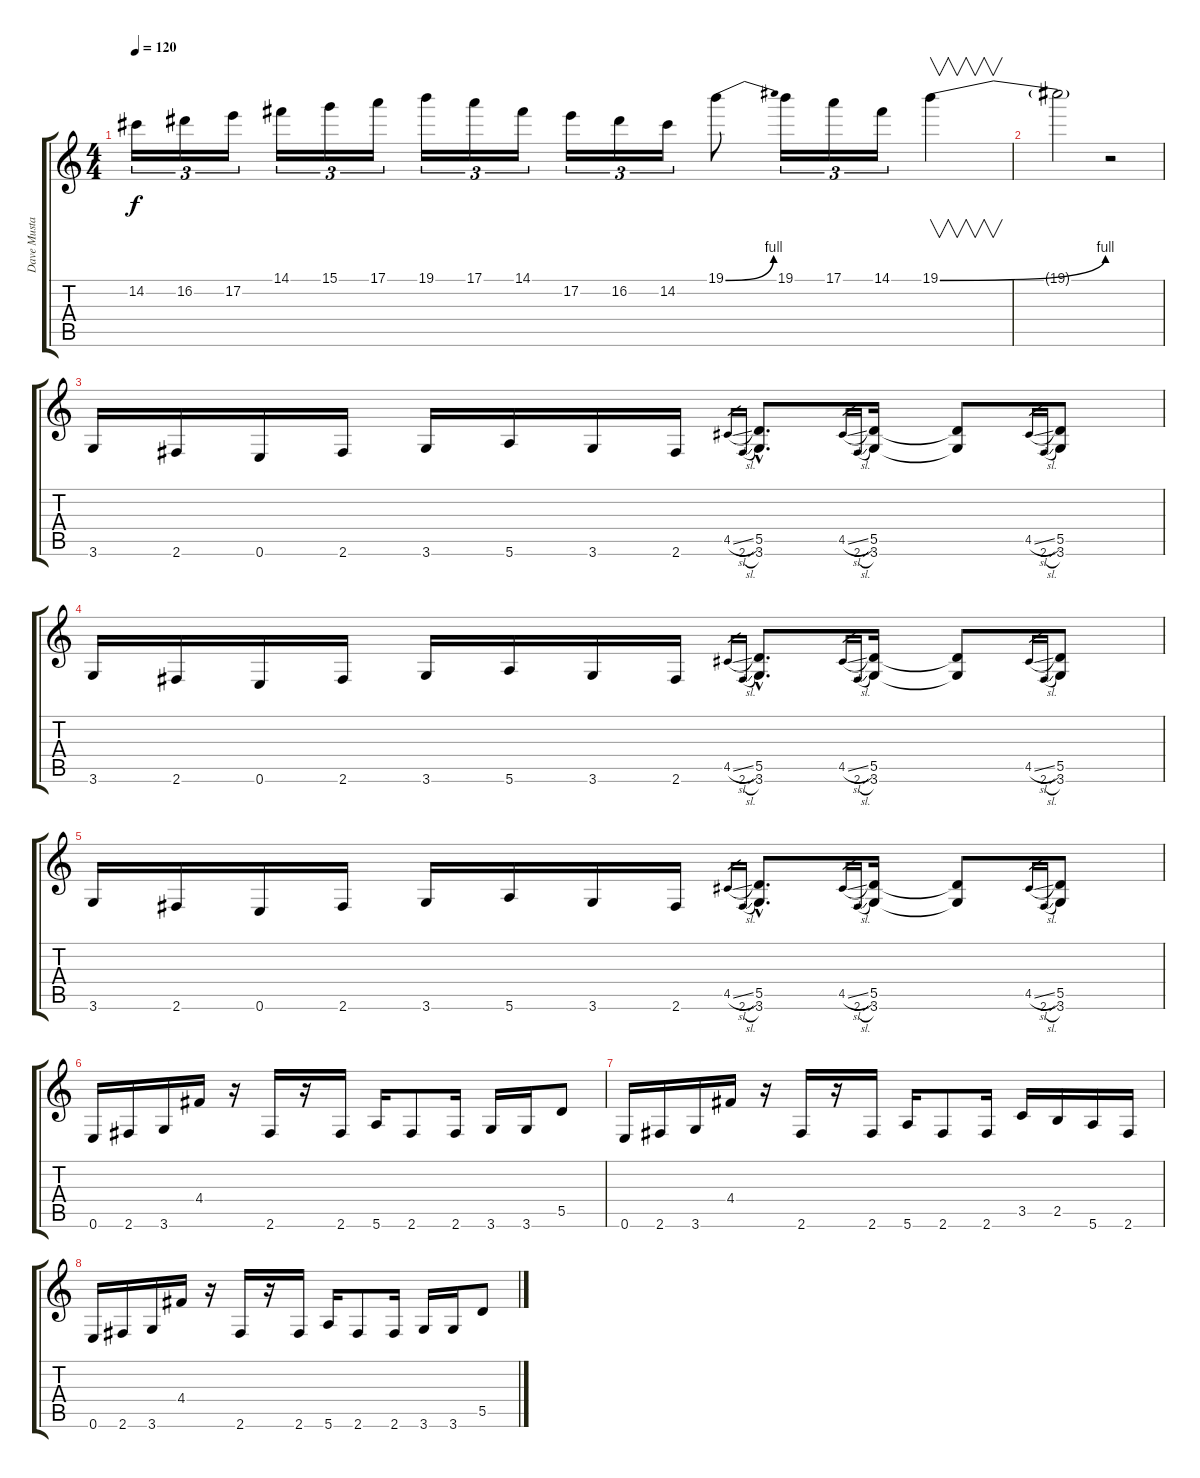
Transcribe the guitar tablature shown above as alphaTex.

\track ("Dave Mustaine" "Dave Musta") {instrument distortionguitar}
\staff {score tabs}
\tuning (E4 B3 G3 D3 A2 E2) {hide}
\ts (4 4)
\tempo 120
\clef g2
\ks c
14.2.16{tu (3 2) dy f} 16.2.16{tu (3 2)} 17.2.16{tu (3 2)} 14.1.16{tu (3 2)} 15.1.16{tu (3 2)} 17.1.16{tu (3 2)} 19.1.16{tu (3 2)} 17.1.16{tu (3 2)} 14.1.16{tu (3 2)} 17.2.16{tu (3 2)} 16.2.16{tu (3 2)} 14.2.16{tu (3 2)} 19.1{be (bend 0 0 60 4)}.8 19.1.16{tu (3 2)} 17.1.16{tu (3 2)} 14.1.16{tu (3 2)} 19.1{be (bend 0 0 60 4)}.4{v} |
19.1{t}.2 r.2 |
3.6.16 2.6.16 0.6.16 2.6.16 3.6.16 5.6.16 3.6.16 2.6.16 4.5{sl}.16{gr} 2.6{sl}.16{gr} (5.5{hac} 3.6{hac}).8{d} 4.5{sl}.16{gr} 2.6{sl}.16{gr} (5.5 3.6).16 (5.5{t} 3.6{t}).8 4.5{sl}.16{gr} 2.6{sl}.16{gr} (5.5 3.6).8 |
3.6.16 2.6.16 0.6.16 2.6.16 3.6.16 5.6.16 3.6.16 2.6.16 4.5{sl}.16{gr} 2.6{sl}.16{gr} (5.5{hac} 3.6{hac}).8{d} 4.5{sl}.16{gr} 2.6{sl}.16{gr} (5.5 3.6).16 (5.5{t} 3.6{t}).8 4.5{sl}.16{gr} 2.6{sl}.16{gr} (5.5 3.6).8 |
3.6.16 2.6.16 0.6.16 2.6.16 3.6.16 5.6.16 3.6.16 2.6.16 4.5{sl}.16{gr} 2.6{sl}.16{gr} (5.5{hac} 3.6{hac}).8{d} 4.5{sl}.16{gr} 2.6{sl}.16{gr} (5.5 3.6).16 (5.5{t} 3.6{t}).8 4.5{sl}.16{gr} 2.6{sl}.16{gr} (5.5 3.6).8 |
0.6.16 2.6.16 3.6.16 4.4.16 r.16 2.6.16 r.16 2.6.16 5.6.16 2.6.8 2.6.16 3.6.16 3.6.16 5.5.8 |
0.6.16 2.6.16 3.6.16 4.4.16 r.16 2.6.16 r.16 2.6.16 5.6.16 2.6.8 2.6.16 3.5.16 2.5.16 5.6.16 2.6.16 |
0.6.16 2.6.16 3.6.16 4.4.16 r.16 2.6.16 r.16 2.6.16 5.6.16 2.6.8 2.6.16 3.6.16 3.6.16 5.5.8
